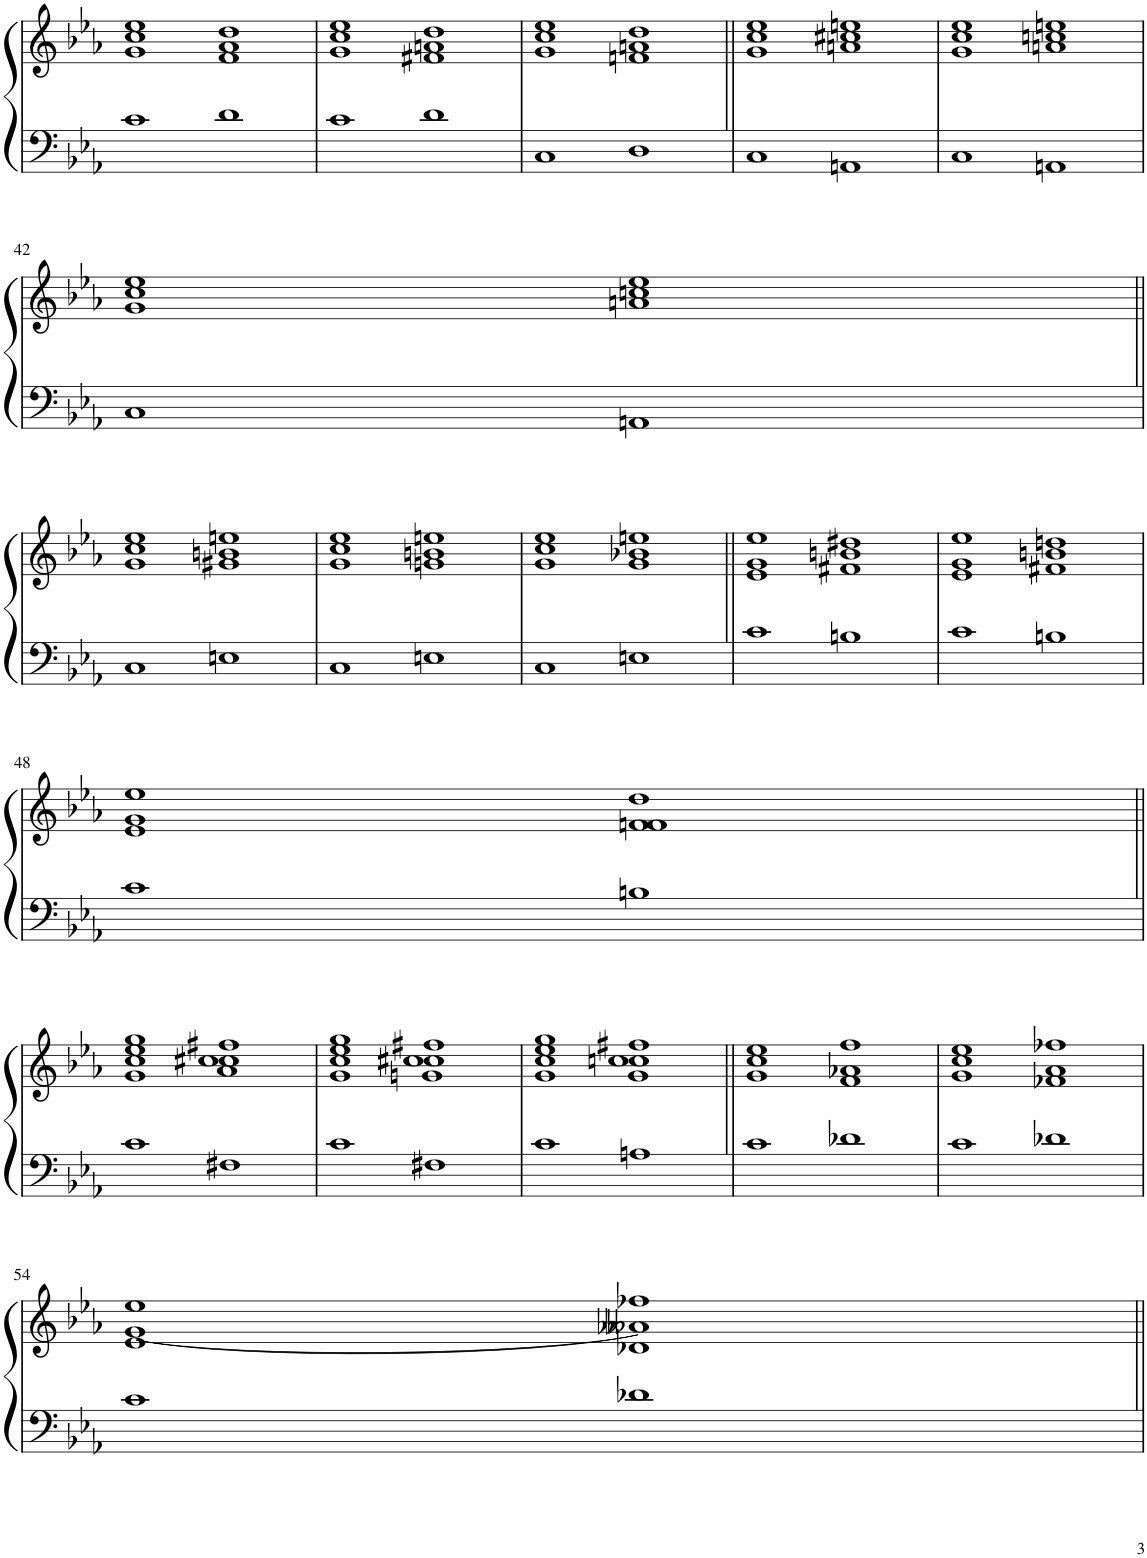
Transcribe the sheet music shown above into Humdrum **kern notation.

**kern	**kern
*part1	*part1
*staff2	*staff1
*I"Piano	*
*I'Pno.	*
!!LO:PB:g=z
*clefF4	*clefG2
*k[b-e-a-]	*k[b-e-a-]
*M2/1	*M2/1
=37	=37
*^	*^
*	*	*	*^
0ryy	1c	1ee-	1cc	1g
.	1d	1dd	1a-	1f
=38	=38	=38	=38	=38
0ryy	1c	1ee-	1cc	1g
.	1d	1dd	1an	1f#X
=39	=39	=39	=39	=39
0ryy	1C	1ee-	1cc	1g
.	1D	1dd	1an	1fn
=40||	=40||	=40||	=40||	=40||
0ryy	1C	1ee-	1cc	1g
.	1AAn	1een	1cc#X	1an
=41	=41	=41	=41	=41
0ryy	1C	1ee-	1cc	1g
.	1AAn	1een	1ccn	1an
!!LO:LB:g=z	!!	!!
=42	=42	=42	=42	=42
0ryy	1C	1ee-	1cc	1g
.	1AAn	1ee-	1ccn	1an
!!LO:LB:g=z	!!	!!
=43||	=43||	=43||	=43||	=43||
0ryy	1C	1ee-	1cc	1g
.	1En	1een	1bn	1g#X
=44	=44	=44	=44	=44
0ryy	1C	1ee-	1cc	1g
.	1En	1een	1bn	1gn
=45	=45	=45	=45	=45
0ryy	1C	1ee-	1cc	1g
.	1En	1een	1b-X	1g
=46||	=46||	=46||	=46||	=46||
0ryy	1c	1ee-	1g	1e-
.	1Bn	1dd#X	1bn	1f#X
=47	=47	=47	=47	=47
0ryy	1c	1ee-	1g	1e-
.	1Bn	1ddn	1bn	1f#X
!!LO:LB:g=z	!!	!!
=48	=48	=48	=48	=48
0ryy	1c	1ee-	1g	1e-
.	1Bn	1dd	1f	1fn
*v	*v	*	*	*
!!LO:LB:g=z
=49||	=49||	=49||	=49||
*	*	*	*^
1c	1gg	1ee-	1cc	1g
1F#X	1ff#X	1cc#X	1cc#	1a-
=50	=50	=50	=50	=50
1c	1gg	1ee-	1cc	1g
1F#X	1ff#X	1cc#X	1cc#	1gn
=51	=51	=51	=51	=51
1c	1gg	1ee-	1cc	1g
1An	1ff#X	1ccn	1cc	1g
*	*	*	*v	*v
=52||	=52||	=52||	=52||
*^	*	*	*
0ryy	1c	1ee-	1cc	1g
.	1d-X	1ff	1a-X	1f
=53	=53	=53	=53	=53
0ryy	1c	1ee-	1cc	1g
.	1d-X	1ff-X	1a-	1f-X
!!LO:LB:g=z	!!	!!
=54	=54	=54	=54	=54
0ryy	1c	1ee-	[1g	1e-
.	1d-X	1ff-X	1a--X]	1d-X
*v	*v	*	*	*
*	*v	*v	*v
=||	=||
*-	*-
